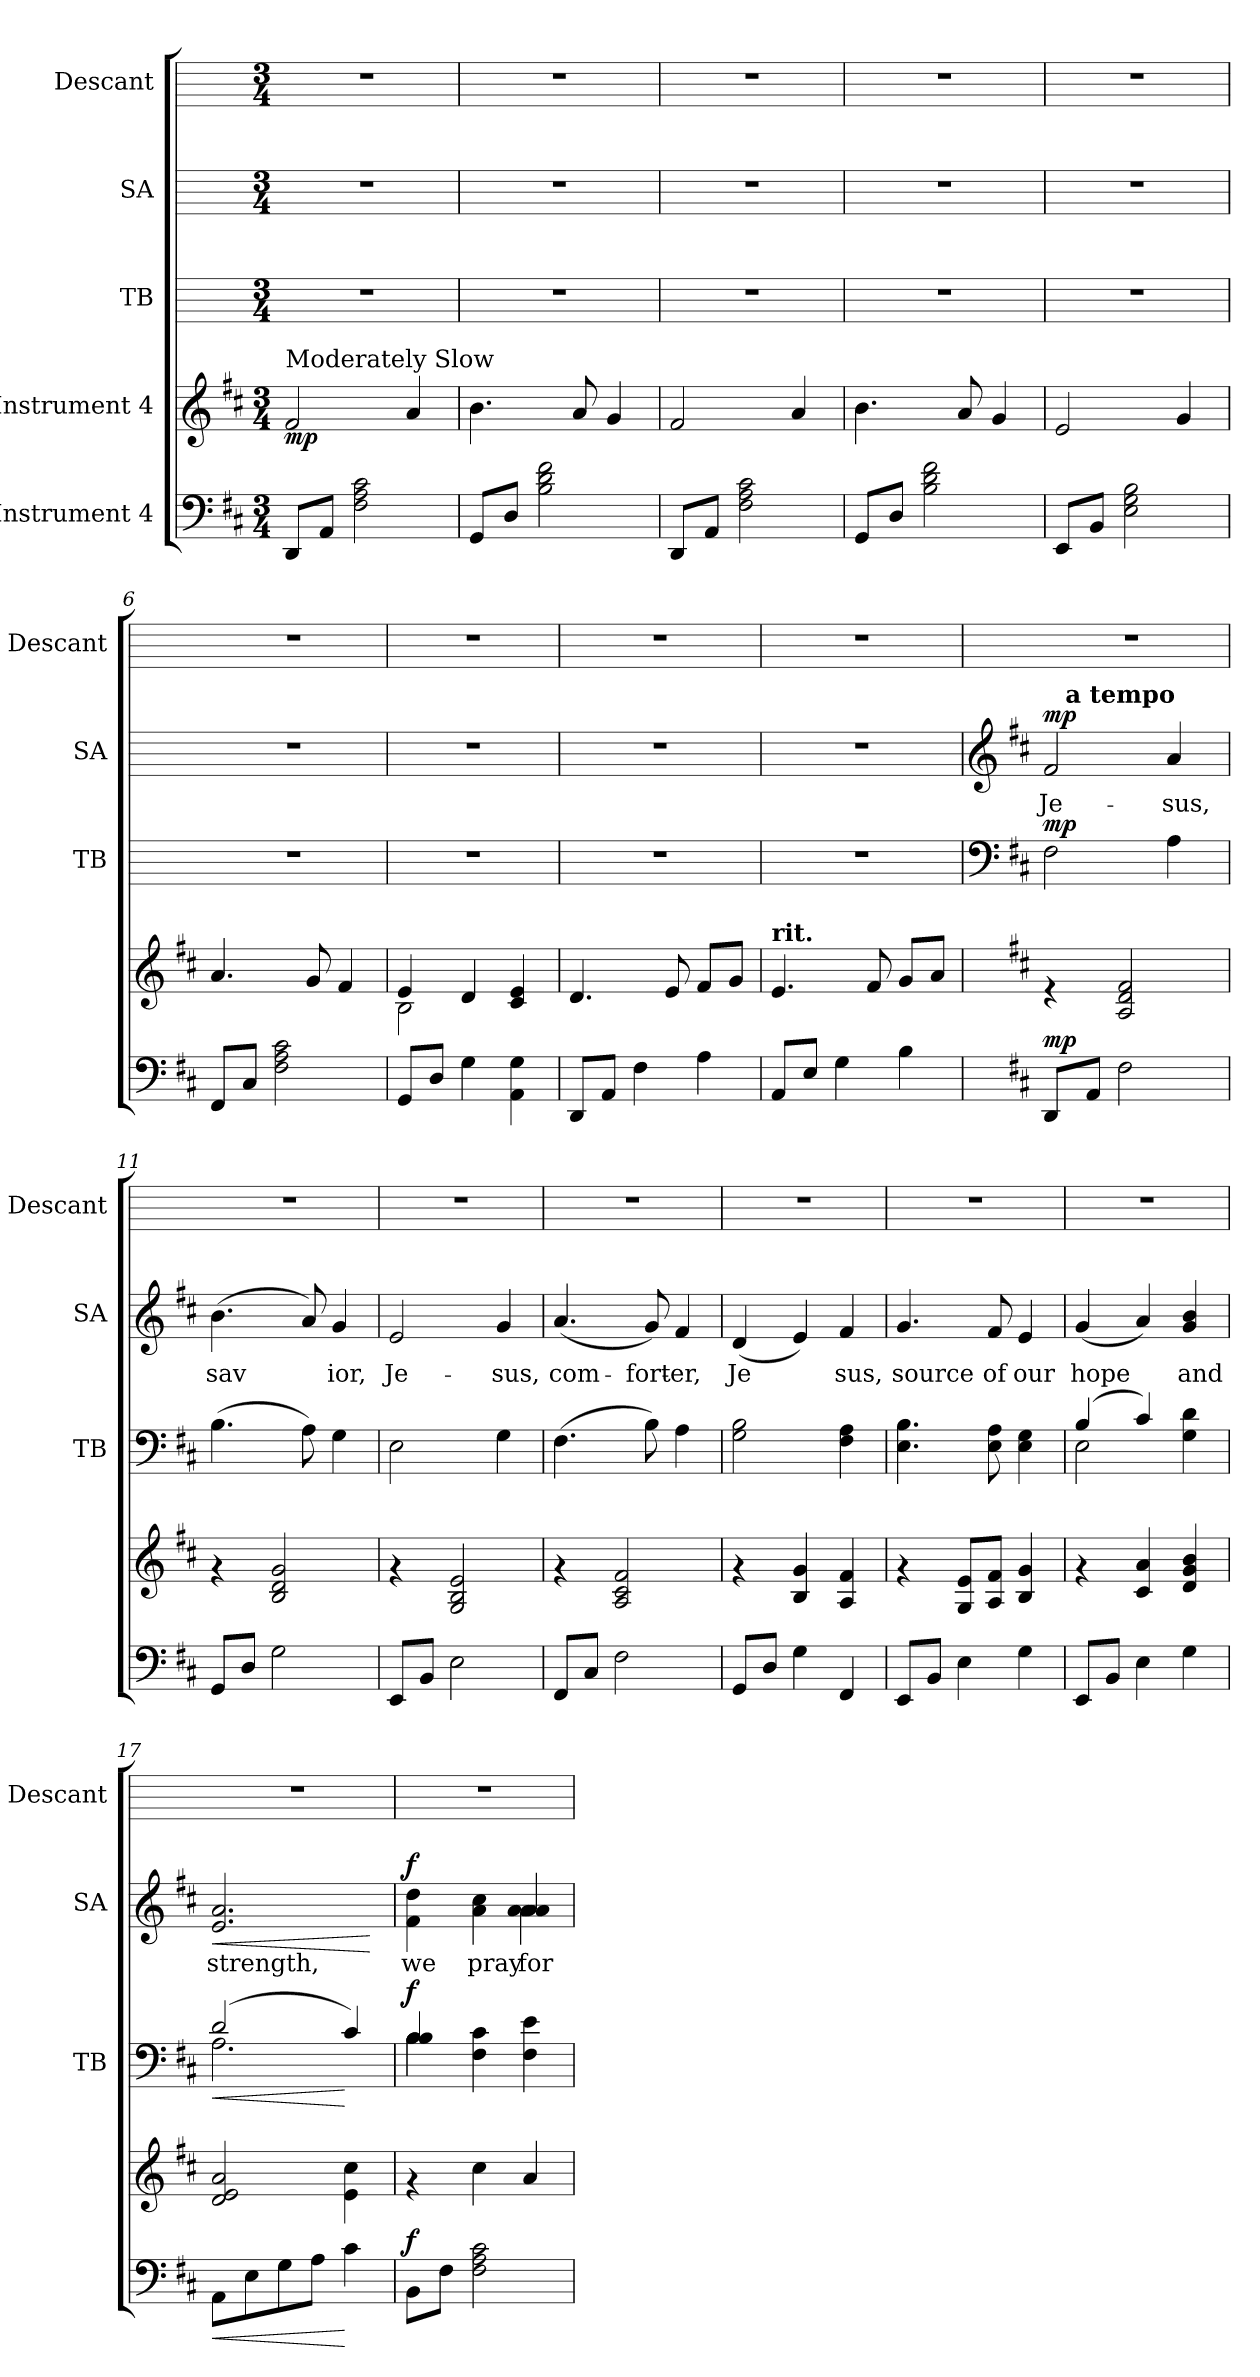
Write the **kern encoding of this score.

**kern	**dynam	**kern	**dynam	**kern	**dynam	**kern	**text	**dynam	**kern
*part5	*part5	*part4	*part4	*part3	*part3	*part2	*part2	*part2	*part1
*staff5	*staff5	*staff4	*staff4	*staff3	*staff3	*staff2	*staff2	*staff2	*staff1
*I"Instrument 4	*	*I"Instrument 4	*	*I"TB	*	*I"SA	*	*	*I"Descant
*	*	*	*	*I'TB	*	*I'SA	*	*	*I'Descant
!!LO:PB:g=z
*stria5	*	*stria5	*	*stria5	*	*stria5	*	*	*stria5
*clefF4	*	*clefG2	*	*	*	*	*	*	*
*k[f#c#]	*	*k[f#c#]	*	*k[]	*	*k[]	*	*	*k[]
*D:	*	*D:	*	*C:	*	*C:	*	*	*C:
*M3/4	*	*M3/4	*	*M3/4	*	*M3/4	*	*	*M3/4
=1	=1	=1	=1	=1	=1	=1	=1	=1	=1
!	!	!LO:TX:a:t=Moderately Slow	!	!	!	!	!	!	!
!	!	!	!LO:DY:b	!	!	!	!	!	!
8DD/L	.	2f#/	mp	2.r	.	2.r	.	.	2.r
8AA/J	.	.	.	.	.	.	.	.	.
2c#\ 2A\ 2F#\	.	.	.	.	.	.	.	.	.
.	.	4a/	.	.	.	.	.	.	.
=2	=2	=2	=2	=2	=2	=2	=2	=2	=2
8GG/L	.	4.b\	.	2.r	.	2.r	.	.	2.r
8D/J	.	.	.	.	.	.	.	.	.
2d\ 2B\ 2f#\	.	.	.	.	.	.	.	.	.
.	.	8a/	.	.	.	.	.	.	.
.	.	4g/	.	.	.	.	.	.	.
=3	=3	=3	=3	=3	=3	=3	=3	=3	=3
8DD/L	.	2f#/	.	2.r	.	2.r	.	.	2.r
8AA/J	.	.	.	.	.	.	.	.	.
2c#\ 2A\ 2F#\	.	.	.	.	.	.	.	.	.
.	.	4a/	.	.	.	.	.	.	.
=4	=4	=4	=4	=4	=4	=4	=4	=4	=4
8GG/L	.	4.b\	.	2.r	.	2.r	.	.	2.r
8D/J	.	.	.	.	.	.	.	.	.
2f#\ 2B\ 2d\	.	.	.	.	.	.	.	.	.
.	.	8a/	.	.	.	.	.	.	.
.	.	4g/	.	.	.	.	.	.	.
=5	=5	=5	=5	=5	=5	=5	=5	=5	=5
8EE/L	.	2e/	.	2.r	.	2.r	.	.	2.r
8BB/J	.	.	.	.	.	.	.	.	.
2G\ 2E\ 2B\	.	.	.	.	.	.	.	.	.
.	.	4g/	.	.	.	.	.	.	.
!!LO:LB:g=z
=6	=6	=6	=6	=6	=6	=6	=6	=6	=6
8FF#/L	.	4.a/	.	2.r	.	2.r	.	.	2.r
8C#/J	.	.	.	.	.	.	.	.	.
2c#\ 2A\ 2F#\	.	.	.	.	.	.	.	.	.
.	.	8g/	.	.	.	.	.	.	.
.	.	4f#/	.	.	.	.	.	.	.
=7	=7	=7	=7	=7	=7	=7	=7	=7	=7
*	*	*^	*	*	*	*	*	*	*
8GG/L	.	4e/	2B\	.	2.r	.	2.r	.	.	2.r
8D/J	.	.	.	.	.	.	.	.	.	.
4G\	.	4d/	.	.	.	.	.	.	.	.
4G\ 4AA\	.	4c#/ 4e/	4ryy	.	.	.	.	.	.	.
*	*	*v	*v	*	*	*	*	*	*	*
=8	=8	=8	=8	=8	=8	=8	=8	=8	=8
8DD/L	.	4.d/	.	2.r	.	2.r	.	.	2.r
8AA/J	.	.	.	.	.	.	.	.	.
4F#\	.	.	.	.	.	.	.	.	.
.	.	8e/	.	.	.	.	.	.	.
4A\	.	8f#/L	.	.	.	.	.	.	.
.	.	8g/J	.	.	.	.	.	.	.
=9	=9	=9	=9	=9	=9	=9	=9	=9	=9
!	!	!LO:TX:a:B:t=rit.	!	!	!	!	!	!	!
8AA/L	.	4.e/	.	2.r	.	2.r	.	.	2.r
8E/J	.	.	.	.	.	.	.	.	.
4G\	.	.	.	.	.	.	.	.	.
.	.	8f#/	.	.	.	.	.	.	.
4B\	.	8g/L	.	.	.	.	.	.	.
.	.	8a/J	.	.	.	.	.	.	.
!!LO:LB:g=z
=10	=10	=10	=10	=10	=10	=10	=10	=10	=10
*	*	*	*	*clefF4	*	*clefG2	*	*	*
*	*	*	*	*k[f#c#]	*	*k[f#c#]	*	*	*
*	*	*	*	*D:	*	*D:	*	*	*
!	!LO:DY:a	!	!	!	!LO:DY:a	!	!LO:LY:b:cj	!LO:DY:a	!
*	*	*	*	*	*	*^	*	*	*
8DD/L	mp	4re	.	2F#\	mp	2f#/	16ryy	Je-	mp	2.r
!	!	!	!	!	!	!	!LO:TX:a:B:t=a tempo	!	!	!
.	.	.	.	.	.	.	2ryy	.	.	.
8AA/J	.	.	.	.	.	.	.	.	.	.
2F#\	.	2f#/ 2A/ 2d/	.	.	.	.	.	.	.	.
!	!	!	!	!	!	!	!	!LO:LY:b:cj	!	!
.	.	.	.	4A\	.	4a/	.	-sus,	.	.
.	.	.	.	.	.	.	8.ryy	.	.	.
=11	=11	=11	=11	=11	=11	=11	=11	=11	=11	=11
!	!	!	!	!	!	!	!	!LO:LY:b:cj	!	!
*	*	*	*	*	*	*v	*v	*	*	*
8GG/L	.	4rf	.	(>4.B\	.	(>4.b\	sav-	.	2.r
8D/J	.	.	.	.	.	.	.	.	.
2G\	.	2g/ 2d/ 2B/	.	.	.	.	.	.	.
!	!	!	!	!	!	!	!LO:LY:b:cj	!	!
.	.	.	.	8A\)	.	8a/)	--	.	.
!	!	!	!	!	!	!	!LO:LY:b:cj	!	!
.	.	.	.	4G\	.	4g/	-ior,	.	.
=12	=12	=12	=12	=12	=12	=12	=12	=12	=12
!	!	!	!	!	!	!	!LO:LY:b:cj	!	!
8EE/L	.	4rf	.	2E\	.	2e/	Je-	.	2.r
8BB/J	.	.	.	.	.	.	.	.	.
2E\	.	2e/ 2B/ 2G/	.	.	.	.	.	.	.
!	!	!	!	!	!	!	!LO:LY:b:cj	!	!
.	.	.	.	4G\	.	4g/	-sus,	.	.
=13	=13	=13	=13	=13	=13	=13	=13	=13	=13
!	!	!	!	!	!	!	!LO:LY:b:cj	!	!
8FF#/L	.	4rf	.	(>4.F#\	.	(>4.a/	com-	.	2.r
8C#/J	.	.	.	.	.	.	.	.	.
2F#\	.	2c#/ 2A/ 2f#/	.	.	.	.	.	.	.
!	!	!	!	!	!	!	!LO:LY:b:cj	!	!
.	.	.	.	8B\)	.	8g/)	-fort-	.	.
!	!	!	!	!	!	!	!LO:LY:b:cj	!	!
.	.	.	.	4A\	.	4f#/	-er,	.	.
!!LO:PB:g=z
=14	=14	=14	=14	=14	=14	=14	=14	=14	=14
!	!	!	!	!	!	!	!LO:LY:b:cj	!	!
8GG/L	.	4rf	.	2B\ 2G\	.	(<4d/	Je-	.	2.r
8D/J	.	.	.	.	.	.	.	.	.
!	!	!	!	!	!	!	!LO:LY:b:cj	!	!
4G\	.	4g/ 4B/	.	.	.	4e/)	--	.	.
!	!	!	!	!	!	!	!LO:LY:b:cj	!	!
4FF#/	.	4A/ 4f#/	.	4A\ 4F#\	.	4f#/	-sus,	.	.
=15	=15	=15	=15	=15	=15	=15	=15	=15	=15
!	!	!	!	!	!	!	!LO:LY:b:cj	!	!
8EE/L	.	4rf	.	4.B\ 4.E\	.	4.g/	source	.	2.r
8BB/J	.	.	.	.	.	.	.	.	.
4E\	.	8G/ 8e/L	.	.	.	.	.	.	.
!	!	!	!	!	!	!	!LO:LY:b:cj	!	!
.	.	8f#/ 8A/J	.	8A\ 8E\	.	8f#/	of	.	.
!	!	!	!	!	!	!	!LO:LY:b:cj	!	!
4G\	.	4g/ 4B/	.	4G\ 4E\	.	4e/	our	.	.
=16	=16	=16	=16	=16	=16	=16	=16	=16	=16
*	*	*	*	*^	*	*	*	*	*
!	!	!	!	!	!	!	!	!LO:LY:b:cj	!	!
8EE/L	.	4rf	.	(>4B/	2E\	.	(<4g/	hope	.	2.r
8BB/J	.	.	.	.	.	.	.	.	.	.
!	!	!	!	!	!	!	!	!LO:LY:b:cj	!	!
4E\	.	4c#/ 4a/	.	4c#/)	.	.	4a/)	.	.	.
!	!	!	!	!	!	!	!	!LO:LY:b:cj	!	!
4G\	.	4b/ 4g/ 4d/	.	4ryy	4d\ 4G\	.	4b/ 4g/	and	.	.
=17	=17	=17	=17	=17	=17	=17	=17	=17	=17	=17
!	!LO:HP:b	!	!	!	!	!LO:HP:b	!	!LO:LY:b:cj	!LO:HP:b	!
8AA\L	<	2a/ 2d/ 2e/	.	(>2d/	2.A\	<	2.a/ 2.e/	strength,	<	2.r
8E\	.	.	.	.	.	.	.	.	.	.
8G\	.	.	.	.	.	.	.	.	.	.
8A\J	.	.	.	.	.	.	.	.	.	.
4c#\	[	4cc#\ 4e\	.	4c#/)	.	[	.	.	.	.
*	*	*	*	*v	*v	*	*	*	*	*
.	.	.	.	.	.	.	.	[	.
!!LO:LB:g=z
=18	=18	=18	=18	=18	=18	=18	=18	=18	=18
*	*	*	*	*^	*	*	*	*	*
*	*	*	*	*	*^	*	*	*	*	*
!	!LO:DY:a	!	!	!	!	!	!LO:DY:a	!	!LO:LY:b:cj	!LO:DY:a	!
*	*	*	*	*	*	*	*	*^	*	*	*
8BB\L	f	4rf	.	4B/ 4B/	4B\	4B\	f	4dd\ 4f#\	2ryy	we	f	2.r
8F#\J	.	.	.	.	.	.	.	.	.	.	.	.
!	!	!	!	!	!	!	!	!	!	!LO:LY:b:cj	!	!
2A\ 2F#\ 2c#\	.	4cc#\	.	2ryy	4c#\ 4F#\	2ryy	.	4cc#\ 4a\	.	pray	.	.
!	!	!	!	!	!	!	!	!	!	!LO:LY:b:cj	!	!
.	.	4a/	.	.	4e\ 4F#\	.	.	4a/ 4a/	4a\ 4a\	for	.	.
*	*	*	*	*v	*v	*v	*	*	*	*	*	*
*	*	*	*	*	*	*v	*v	*	*	*
=	=	=	=	=	=	=	=	=	=
*-	*-	*-	*-	*-	*-	*-	*-	*-	*-
